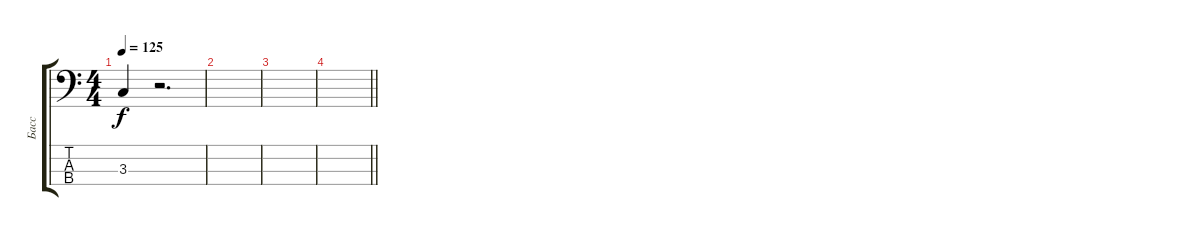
\track ("Басс" "Басс") {instrument electricbassfinger}
\staff {score tabs}
\tuning (G2 D2 A1 E1) {hide}
\ts (4 4)
\tempo 125
\clef f4
\ks c
3.3.4{dy f} r.2{d} |
|
|
\barLineRight lightlight
